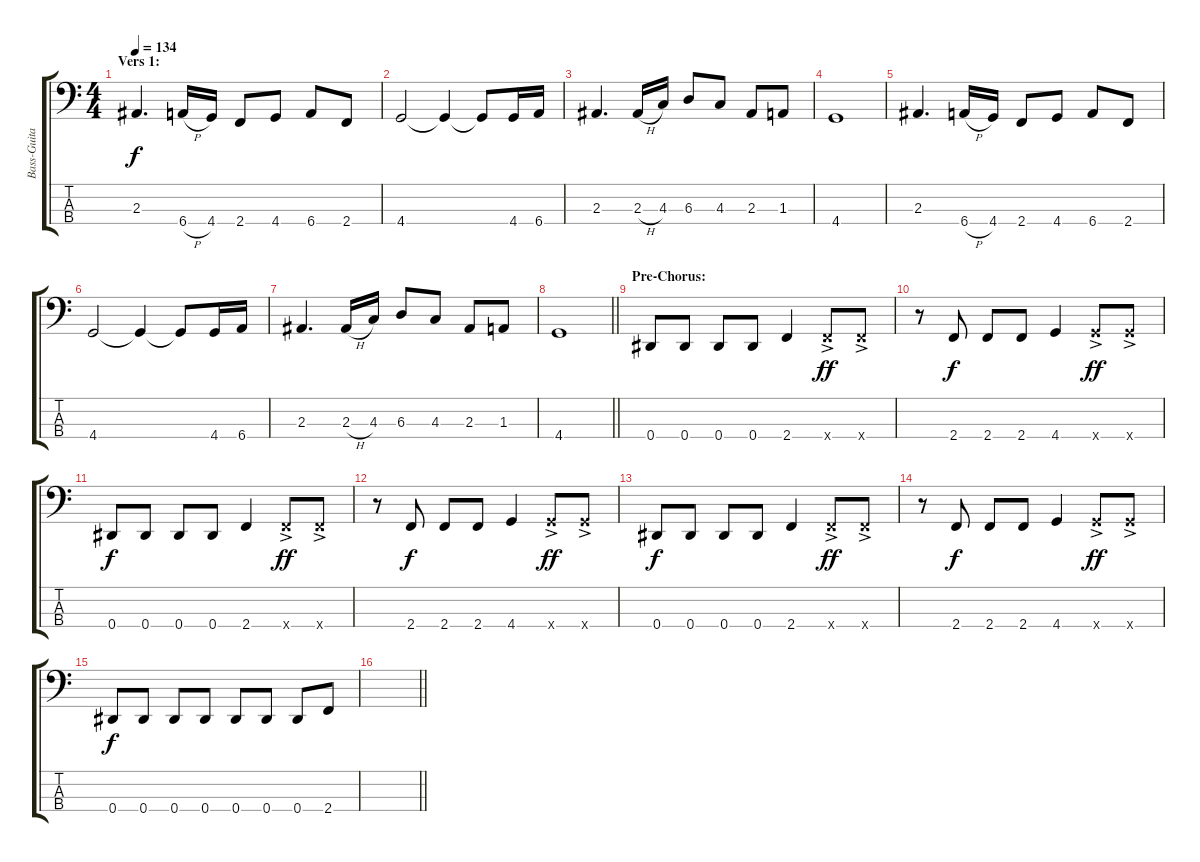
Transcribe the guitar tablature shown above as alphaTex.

\track ("Bass-Guitar" "Bass-Guita") {instrument electricbasspick}
\staff {score tabs}
\tuning (Gb2 Db2 Ab1 Eb1) {hide}
\ts (4 4)
\section ("" "Vers 1:")
\tempo 134
\clef f4
\ks c
2.3.4{d dy f volume 14} 6.4{h}.16 4.4.16 2.4.8 4.4.8 6.4.8 2.4.8 |
4.4.2 4.4{t}.4 4.4{t}.8 4.4.16 6.4.16 |
2.3.4{d} 2.3{h}.16 4.3.16 6.3.8 4.3.8 2.3.8 1.3.8 |
4.4.1 |
2.3.4{d} 6.4{h}.16 4.4.16 2.4.8 4.4.8 6.4.8 2.4.8 |
4.4.2 4.4{t}.4 4.4{t}.8 4.4.16 6.4.16 |
2.3.4{d} 2.3{h}.16 4.3.16 6.3.8 4.3.8 2.3.8 1.3.8 |
\barLineRight lightlight
4.4.1 |
\section ("" "Pre-Chorus:")
0.4.8{volume 16} 0.4.8 0.4.8 0.4.8 2.4.4 2.4{ac x}.8{dy ff} 2.4{ac x}.8 |
r.8 2.4.8{dy f} 2.4.8 2.4.8 4.4.4 4.4{ac x}.8{dy ff} 4.4{ac x}.8 |
0.4.8{dy f} 0.4.8 0.4.8 0.4.8 2.4.4 2.4{ac x}.8{dy ff} 2.4{ac x}.8 |
r.8 2.4.8{dy f} 2.4.8 2.4.8 4.4.4 4.4{ac x}.8{dy ff} 4.4{ac x}.8 |
0.4.8{dy f} 0.4.8 0.4.8 0.4.8 2.4.4 2.4{ac x}.8{dy ff} 2.4{ac x}.8 |
r.8 2.4.8{dy f} 2.4.8 2.4.8 4.4.4 4.4{ac x}.8{dy ff} 4.4{ac x}.8 |
0.4.8{dy f} 0.4.8 0.4.8 0.4.8 0.4.8 0.4.8 0.4.8 2.4.8 |
\barLineRight lightlight
